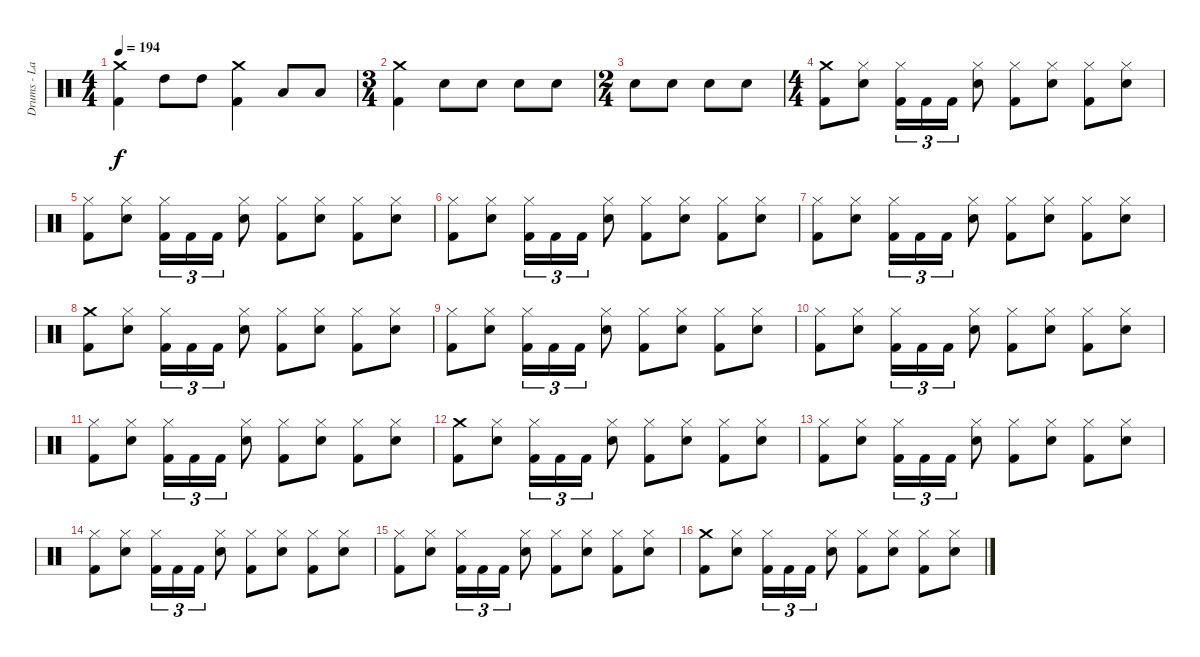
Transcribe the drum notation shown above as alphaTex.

\track ("Drums - Lars" "Drums - La") {instrument percussion}
\staff {score}
\articulation defaults
\ts (4 4)
\tempo 194
\clef neutral
\ks c
("Crash medium (hit)" "Kick (hit) 2").4{dy f} "High Tom (hit)".8 "High Tom (hit)".8 ("Crash medium (hit)" "Kick (hit) 2").4 "Low Tom (hit)".8 "Low Tom (hit)".8 |
\ts (3 4)
("Crash medium (hit)" "Kick (hit) 2").4 "Snare (hit) 2".8 "Snare (hit) 2".8 "Snare (hit) 2".8 "Snare (hit) 2".8 |
\ts (2 4)
"Snare (hit) 2".8 "Snare (hit) 2".8 "Snare (hit) 2".8 "Snare (hit) 2".8 |
\ts (4 4)
("Crash medium (hit)" "Kick (hit) 2").8 ("Hi-Hat (closed)" "Snare (hit) 2").8 ("Hi-Hat (closed)" "Kick (hit) 2").16{tu (3 2)} "Kick (hit) 2".16{tu (3 2)} "Kick (hit) 2".16{tu (3 2)} ("Hi-Hat (closed)" "Snare (hit) 2").8 ("Hi-Hat (closed)" "Kick (hit) 2").8 ("Hi-Hat (closed)" "Snare (hit) 2").8 ("Hi-Hat (closed)" "Kick (hit) 2").8 ("Hi-Hat (closed)" "Snare (hit) 2").8 |
("Hi-Hat (closed)" "Kick (hit) 2").8 ("Hi-Hat (closed)" "Snare (hit) 2").8 ("Hi-Hat (closed)" "Kick (hit) 2").16{tu (3 2)} "Kick (hit) 2".16{tu (3 2)} "Kick (hit) 2".16{tu (3 2)} ("Hi-Hat (closed)" "Snare (hit) 2").8 ("Hi-Hat (closed)" "Kick (hit) 2").8 ("Hi-Hat (closed)" "Snare (hit) 2").8 ("Hi-Hat (closed)" "Kick (hit) 2").8 ("Hi-Hat (closed)" "Snare (hit) 2").8 |
("Hi-Hat (closed)" "Kick (hit) 2").8 ("Hi-Hat (closed)" "Snare (hit) 2").8 ("Hi-Hat (closed)" "Kick (hit) 2").16{tu (3 2)} "Kick (hit) 2".16{tu (3 2)} "Kick (hit) 2".16{tu (3 2)} ("Hi-Hat (closed)" "Snare (hit) 2").8 ("Hi-Hat (closed)" "Kick (hit) 2").8 ("Hi-Hat (closed)" "Snare (hit) 2").8 ("Hi-Hat (closed)" "Kick (hit) 2").8 ("Hi-Hat (closed)" "Snare (hit) 2").8 |
("Hi-Hat (closed)" "Kick (hit) 2").8 ("Hi-Hat (closed)" "Snare (hit) 2").8 ("Hi-Hat (closed)" "Kick (hit) 2").16{tu (3 2)} "Kick (hit) 2".16{tu (3 2)} "Kick (hit) 2".16{tu (3 2)} ("Hi-Hat (closed)" "Snare (hit) 2").8 ("Hi-Hat (closed)" "Kick (hit) 2").8 ("Hi-Hat (closed)" "Snare (hit) 2").8 ("Hi-Hat (closed)" "Kick (hit) 2").8 ("Hi-Hat (closed)" "Snare (hit) 2").8 |
("Crash medium (hit)" "Kick (hit) 2").8 ("Hi-Hat (closed)" "Snare (hit) 2").8 ("Hi-Hat (closed)" "Kick (hit) 2").16{tu (3 2)} "Kick (hit) 2".16{tu (3 2)} "Kick (hit) 2".16{tu (3 2)} ("Hi-Hat (closed)" "Snare (hit) 2").8 ("Hi-Hat (closed)" "Kick (hit) 2").8 ("Hi-Hat (closed)" "Snare (hit) 2").8 ("Hi-Hat (closed)" "Kick (hit) 2").8 ("Hi-Hat (closed)" "Snare (hit) 2").8 |
("Hi-Hat (closed)" "Kick (hit) 2").8 ("Hi-Hat (closed)" "Snare (hit) 2").8 ("Hi-Hat (closed)" "Kick (hit) 2").16{tu (3 2)} "Kick (hit) 2".16{tu (3 2)} "Kick (hit) 2".16{tu (3 2)} ("Hi-Hat (closed)" "Snare (hit) 2").8 ("Hi-Hat (closed)" "Kick (hit) 2").8 ("Hi-Hat (closed)" "Snare (hit) 2").8 ("Hi-Hat (closed)" "Kick (hit) 2").8 ("Hi-Hat (closed)" "Snare (hit) 2").8 |
("Hi-Hat (closed)" "Kick (hit) 2").8 ("Hi-Hat (closed)" "Snare (hit) 2").8 ("Hi-Hat (closed)" "Kick (hit) 2").16{tu (3 2)} "Kick (hit) 2".16{tu (3 2)} "Kick (hit) 2".16{tu (3 2)} ("Hi-Hat (closed)" "Snare (hit) 2").8 ("Hi-Hat (closed)" "Kick (hit) 2").8 ("Hi-Hat (closed)" "Snare (hit) 2").8 ("Hi-Hat (closed)" "Kick (hit) 2").8 ("Hi-Hat (closed)" "Snare (hit) 2").8 |
("Hi-Hat (closed)" "Kick (hit) 2").8 ("Hi-Hat (closed)" "Snare (hit) 2").8 ("Hi-Hat (closed)" "Kick (hit) 2").16{tu (3 2)} "Kick (hit) 2".16{tu (3 2)} "Kick (hit) 2".16{tu (3 2)} ("Hi-Hat (closed)" "Snare (hit) 2").8 ("Hi-Hat (closed)" "Kick (hit) 2").8 ("Hi-Hat (closed)" "Snare (hit) 2").8 ("Hi-Hat (closed)" "Kick (hit) 2").8 ("Hi-Hat (closed)" "Snare (hit) 2").8 |
("Crash medium (hit)" "Kick (hit) 2").8 ("Hi-Hat (closed)" "Snare (hit) 2").8 ("Hi-Hat (closed)" "Kick (hit) 2").16{tu (3 2)} "Kick (hit) 2".16{tu (3 2)} "Kick (hit) 2".16{tu (3 2)} ("Hi-Hat (closed)" "Snare (hit) 2").8 ("Hi-Hat (closed)" "Kick (hit) 2").8 ("Hi-Hat (closed)" "Snare (hit) 2").8 ("Hi-Hat (closed)" "Kick (hit) 2").8 ("Hi-Hat (closed)" "Snare (hit) 2").8 |
("Hi-Hat (closed)" "Kick (hit) 2").8 ("Hi-Hat (closed)" "Snare (hit) 2").8 ("Hi-Hat (closed)" "Kick (hit) 2").16{tu (3 2)} "Kick (hit) 2".16{tu (3 2)} "Kick (hit) 2".16{tu (3 2)} ("Hi-Hat (closed)" "Snare (hit) 2").8 ("Hi-Hat (closed)" "Kick (hit) 2").8 ("Hi-Hat (closed)" "Snare (hit) 2").8 ("Hi-Hat (closed)" "Kick (hit) 2").8 ("Hi-Hat (closed)" "Snare (hit) 2").8 |
("Hi-Hat (closed)" "Kick (hit) 2").8 ("Hi-Hat (closed)" "Snare (hit) 2").8 ("Hi-Hat (closed)" "Kick (hit) 2").16{tu (3 2)} "Kick (hit) 2".16{tu (3 2)} "Kick (hit) 2".16{tu (3 2)} ("Hi-Hat (closed)" "Snare (hit) 2").8 ("Hi-Hat (closed)" "Kick (hit) 2").8 ("Hi-Hat (closed)" "Snare (hit) 2").8 ("Hi-Hat (closed)" "Kick (hit) 2").8 ("Hi-Hat (closed)" "Snare (hit) 2").8 |
("Hi-Hat (closed)" "Kick (hit) 2").8 ("Hi-Hat (closed)" "Snare (hit) 2").8 ("Hi-Hat (closed)" "Kick (hit) 2").16{tu (3 2)} "Kick (hit) 2".16{tu (3 2)} "Kick (hit) 2".16{tu (3 2)} ("Hi-Hat (closed)" "Snare (hit) 2").8 ("Hi-Hat (closed)" "Kick (hit) 2").8 ("Hi-Hat (closed)" "Snare (hit) 2").8 ("Hi-Hat (closed)" "Kick (hit) 2").8 ("Hi-Hat (closed)" "Snare (hit) 2").8 |
("Crash medium (hit)" "Kick (hit) 2").8 ("Hi-Hat (closed)" "Snare (hit) 2").8 ("Hi-Hat (closed)" "Kick (hit) 2").16{tu (3 2)} "Kick (hit) 2".16{tu (3 2)} "Kick (hit) 2".16{tu (3 2)} ("Hi-Hat (closed)" "Snare (hit) 2").8 ("Hi-Hat (closed)" "Kick (hit) 2").8 ("Hi-Hat (closed)" "Snare (hit) 2").8 ("Hi-Hat (closed)" "Kick (hit) 2").8 ("Hi-Hat (closed)" "Snare (hit) 2").8
